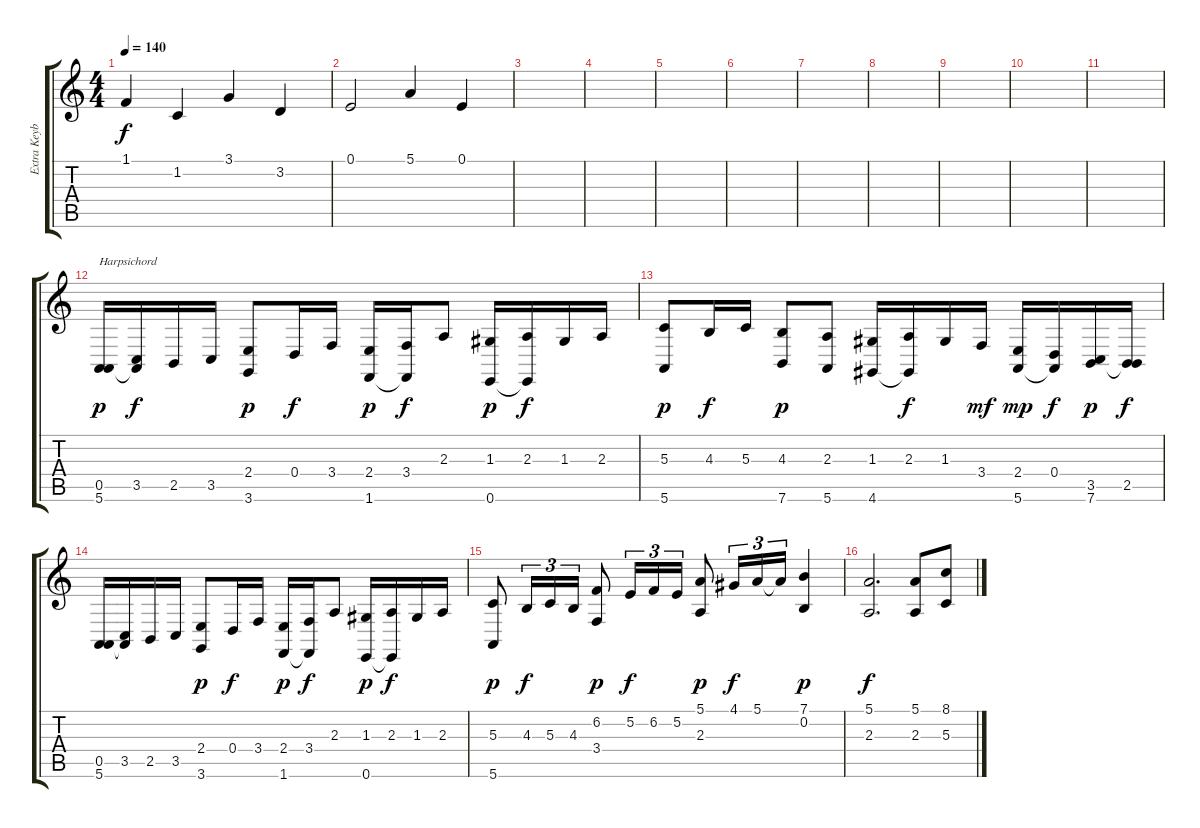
\track ("Extra Keyboard" "Extra Keyb") {instrument tremolostrings}
\staff {score tabs}
\tuning (E4 B3 G3 D3 A2 E2) {hide}
\ts (4 4)
\tempo 140
\clef g2
\ks c
1.1.4{dy f} 1.2.4 3.1.4 3.2.4 |
0.1.2 5.1.4 0.1.4 |
|
|
|
|
|
|
|
|
|
(0.5 5.6).16{txt "Harpsichord" dy p volume 12 balance 14 instrument harpsichord} (3.5 5.6{t}).16{dy f} 2.5.16 3.5.16 (2.4 3.6).8{dy p} 0.4.16{dy f} 3.4.16 (2.4 1.6).16{dy p} (3.4 1.6{t}).16{dy f} 2.3.8 (1.3 0.6).16{dy p} (2.3 0.6{t}).16{dy f} 1.3.16 2.3.16 |
(5.3 5.6).8{dy p} 4.3.16{dy f} 5.3.16 (4.3 7.6).8{dy p} (2.3 5.6).8 (1.3 4.6).16 (2.3 4.6{t}).16{dy f} 1.3.16 3.4.16{dy mf} (2.4 5.6).16{dy mp} (0.4 5.6{t}).16{dy f} (3.5 7.6).16{dy p} (2.5 7.6{t}).16{dy f} |
(0.5 5.6).16 (3.5 5.6{t}).16 2.5.16 3.5.16 (2.4 3.6).8{dy p} 0.4.16{dy f} 3.4.16 (2.4 1.6).16{dy p} (3.4 1.6{t}).16{dy f} 2.3.8 (1.3 0.6).16{dy p} (2.3 0.6{t}).16{dy f} 1.3.16 2.3.16 |
(5.3 5.6).8{dy p} 4.3.16{tu (3 2) dy f} 5.3.16{tu (3 2)} 4.3.16{tu (3 2)} (6.2 3.4).8{dy p} 5.2.16{tu (3 2) dy f} 6.2.16{tu (3 2)} 5.2.16{tu (3 2)} (5.1 2.3).8{dy p} 4.1.16{tu (3 2) dy f} 5.1.16{tu (3 2)} 5.1{t}.16{tu (3 2)} (7.1 0.2).4{dy p} |
(5.1 2.3).2{d dy f volume 8 instrument stringensemble1} (5.1 2.3).8 (8.1 5.3).8
